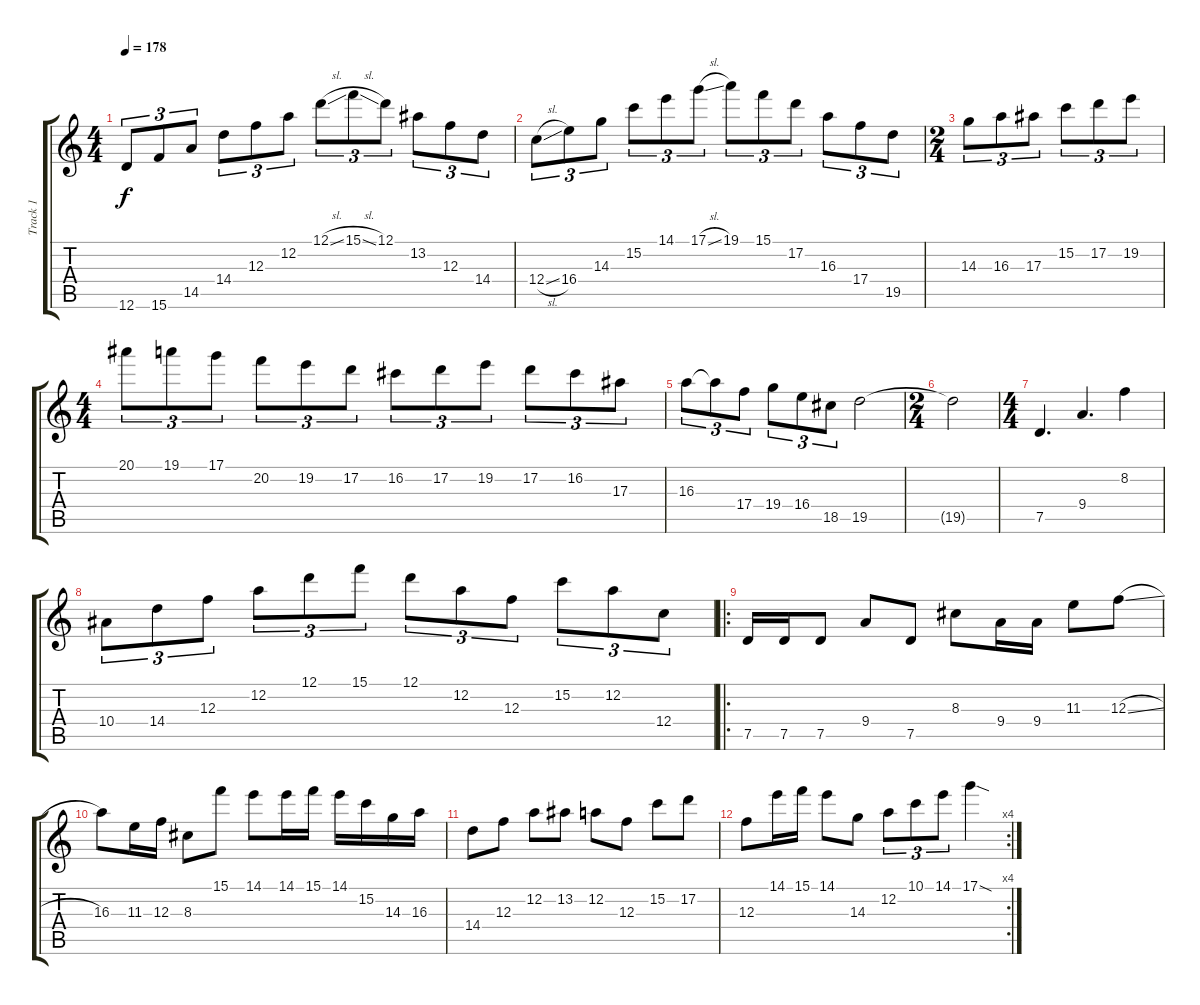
\track ("Track 1" "Track 1") {instrument distortionguitar}
\staff {score tabs}
\tuning (D4 A3 F3 C3 G2 D2) {hide}
\ts (4 4)
\tempo 178
\clef g2
\ks c
12.6.8{tu (3 2) dy f instrument distortionguitar} 15.6.8{tu (3 2)} 14.5.8{tu (3 2)} 14.4.8{tu (3 2)} 12.3.8{tu (3 2)} 12.2.8{tu (3 2)} 12.1{sl}.8{tu (3 2)} 15.1{sl}.8{tu (3 2)} 12.1.8{tu (3 2)} 13.2.8{tu (3 2)} 12.3.8{tu (3 2)} 14.4.8{tu (3 2)} |
12.4{sl}.8{tu (3 2)} 16.4.8{tu (3 2)} 14.3.8{tu (3 2)} 15.2.8{tu (3 2)} 14.1.8{tu (3 2)} 17.1{sl}.8{tu (3 2)} 19.1.8{tu (3 2)} 15.1.8{tu (3 2)} 17.2.8{tu (3 2)} 16.3.8{tu (3 2)} 17.4.8{tu (3 2)} 19.5.8{tu (3 2)} |
\ts (2 4)
14.3.8{tu (3 2)} 16.3.8{tu (3 2)} 17.3.8{tu (3 2)} 15.2.8{tu (3 2)} 17.2.8{tu (3 2)} 19.2.8{tu (3 2)} |
\ts (4 4)
20.1.8{tu (3 2)} 19.1.8{tu (3 2)} 17.1.8{tu (3 2)} 20.2.8{tu (3 2)} 19.2.8{tu (3 2)} 17.2.8{tu (3 2)} 16.2.8{tu (3 2)} 17.2.8{tu (3 2)} 19.2.8{tu (3 2)} 17.2.8{tu (3 2)} 16.2.8{tu (3 2)} 17.3.8{tu (3 2)} |
16.3.8{tu (3 2)} 16.3{t}.8{tu (3 2)} 17.4.8{tu (3 2)} 19.4.8{tu (3 2)} 16.4.8{tu (3 2)} 18.5.8{tu (3 2)} 19.5.2 |
\ts (2 4)
19.5{t}.2 |
\ts (4 4)
7.5.4{d} 9.4.4{d} 8.2.4 |
10.4.8{tu (3 2)} 14.4.8{tu (3 2)} 12.3.8{tu (3 2)} 12.2.8{tu (3 2)} 12.1.8{tu (3 2)} 15.1.8{tu (3 2)} 12.1.8{tu (3 2)} 12.2.8{tu (3 2)} 12.3.8{tu (3 2)} 15.2.8{tu (3 2)} 12.2.8{tu (3 2)} 12.4.8{tu (3 2)} |
\ro
7.5.16 7.5.16 7.5.8 9.4.8 7.5.8 8.3.8 9.4.16 9.4.16 11.3.8 12.3{sl}.8 |
16.3.8 11.3.16 12.3.16 8.3.8 15.1.8 14.1.8 14.1.16 15.1.16 14.1.16 15.2.16 14.3.16 16.3.16 |
14.4.8 12.3.8 12.2.8 13.2.8 12.2.8 12.3.8 15.2.8 17.2.8 |
\rc 4
12.3.8 14.1.16 15.1.16 14.1.8 14.3.8 12.2.8{tu (3 2)} 10.1.8{tu (3 2)} 14.1.8{tu (3 2)} 17.1{sod}.4
